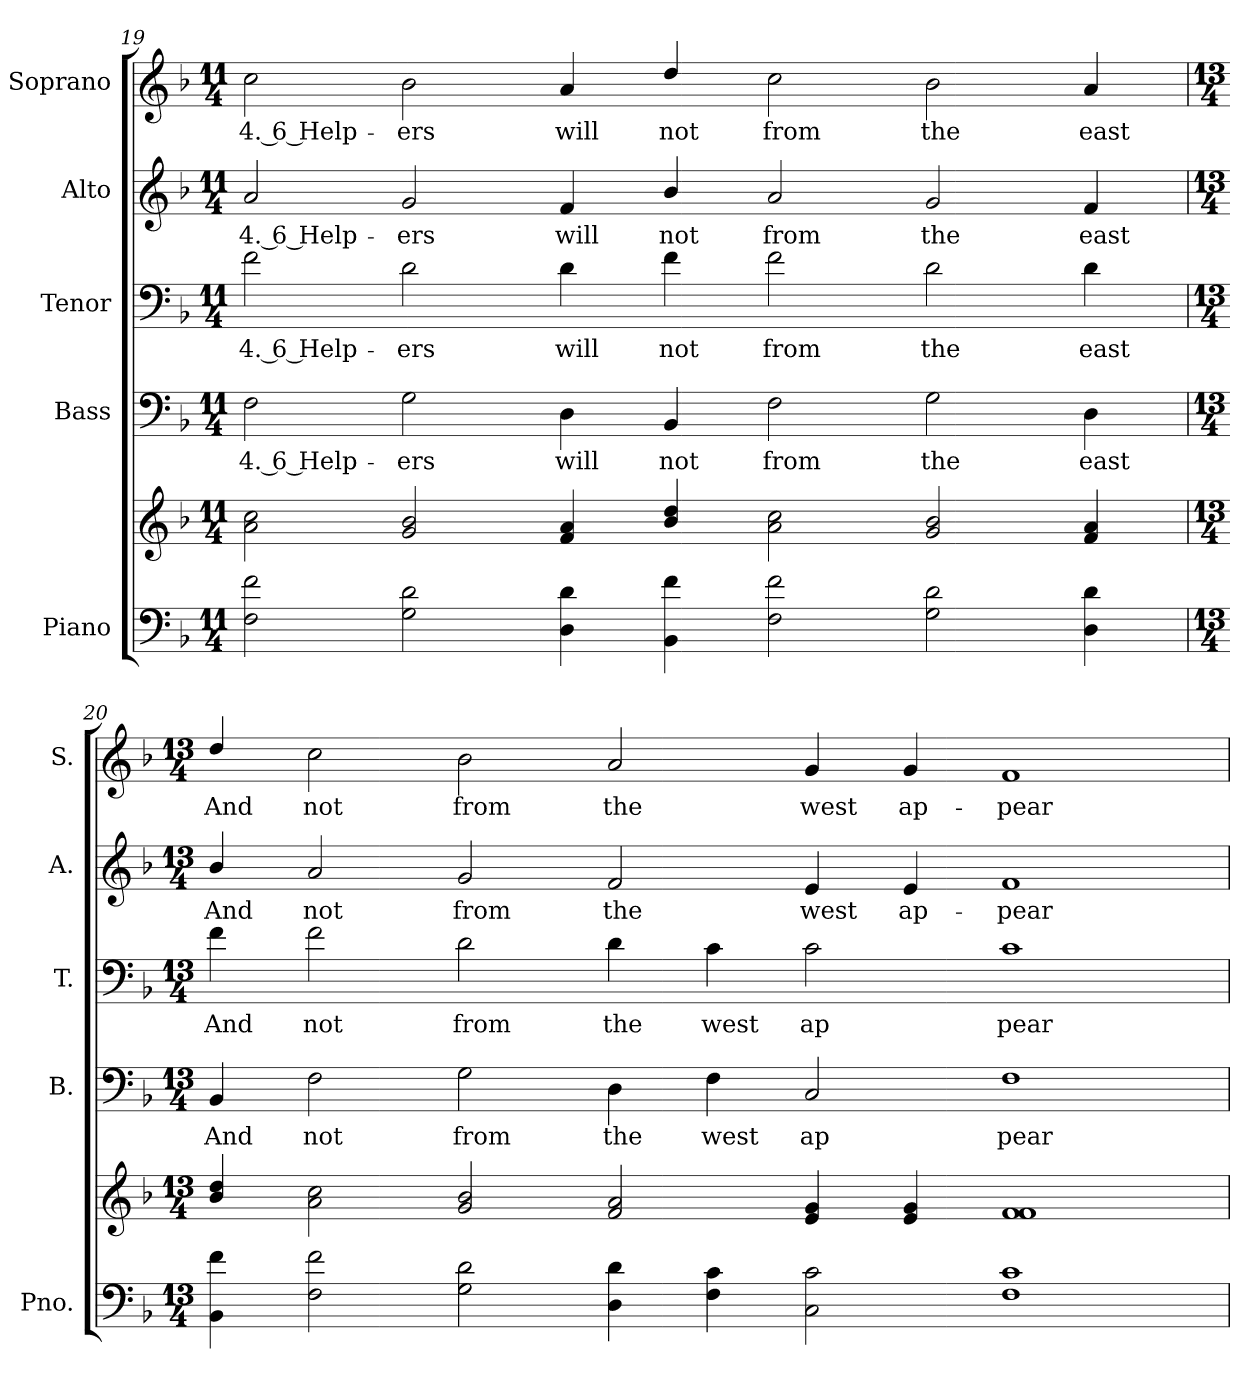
**kern	**kern	**kern	**text	**kern	**text	**kern	**text	**kern	**text
*part5	*part5	*part4	*part4	*part3	*part3	*part2	*part2	*part1	*part1
*staff6	*staff5	*staff4	*staff4	*staff3	*staff3	*staff2	*staff2	*staff1	*staff1
*I"Piano	*	*I"Bass	*	*I"Tenor	*	*I"Alto	*	*I"Soprano	*
*I'Pno.	*	*I'B.	*	*I'T.	*	*I'A.	*	*I'S.	*
!!LO:PB:g=z
*clefF4	*clefG2	*clefF4	*	*clefF4	*	*clefG2	*	*clefG2	*
*k[b-]	*k[b-]	*k[b-]	*	*k[b-]	*	*k[b-]	*	*k[b-]	*
*F:	*F:	*F:	*	*F:	*	*F:	*	*F:	*
*M11/4	*M11/4	*M11/4	*	*M11/4	*	*M11/4	*	*M11/4	*
=19	=19	=19	=19	=19	=19	=19	=19	=19	=19
!	!	!	!LO:LY:b:color=#000000	!	!	!	!	!	!
!	!	!	!	!	!LO:LY:b:color=#000000	!	!	!	!
!	!	!	!	!	!	!	!LO:LY:b:color=#000000	!	!
!	!	!	!	!	!	!	!	!	!LO:LY:b:color=#000000
2Fi\ 2fi	2ai\ 2cci	2Fi\	4. 6 Help-	2fi\	4. 6 Help-	2ai/	4. 6 Help-	2cci\	4. 6 Help-
!	!	!	!LO:LY:b:color=#000000	!	!	!	!	!	!
!	!	!	!	!	!LO:LY:b:color=#000000	!	!	!	!
!	!	!	!	!	!	!	!LO:LY:b:color=#000000	!	!
!	!	!	!	!	!	!	!	!	!LO:LY:b:color=#000000
2Gi\ 2di	2gi/ 2b-i	2Gi\	-ers	2di\	-ers	2gi/	-ers	2b-i\	-ers
!	!	!	!LO:LY:b:color=#000000	!	!	!	!	!	!
!	!	!	!	!	!LO:LY:b:color=#000000	!	!	!	!
!	!	!	!	!	!	!	!LO:LY:b:color=#000000	!	!
!	!	!	!	!	!	!	!	!	!LO:LY:b:color=#000000
4Di\ 4di	4fi/ 4ai	4Di\	will	4di\	will	4fi/	will	4ai/	will
!	!	!	!LO:LY:b:color=#000000	!	!	!	!	!	!
!	!	!	!	!	!LO:LY:b:color=#000000	!	!	!	!
!	!	!	!	!	!	!	!LO:LY:b:color=#000000	!	!
!	!	!	!	!	!	!	!	!	!LO:LY:b:color=#000000
4BB-i\ 4fi	4b-i/ 4ddi	4BB-i/	not	4fi\	not	4b-i/	not	4ddi/	not
!	!	!	!LO:LY:b:color=#000000	!	!	!	!	!	!
!	!	!	!	!	!LO:LY:b:color=#000000	!	!	!	!
!	!	!	!	!	!	!	!LO:LY:b:color=#000000	!	!
!	!	!	!	!	!	!	!	!	!LO:LY:b:color=#000000
2Fi\ 2fi	2ai\ 2cci	2Fi\	from	2fi\	from	2ai/	from	2cci\	from
!	!	!	!LO:LY:b:color=#000000	!	!	!	!	!	!
!	!	!	!	!	!LO:LY:b:color=#000000	!	!	!	!
!	!	!	!	!	!	!	!LO:LY:b:color=#000000	!	!
!	!	!	!	!	!	!	!	!	!LO:LY:b:color=#000000
2Gi\ 2di	2gi/ 2b-i	2Gi\	the	2di\	the	2gi/	the	2b-i\	the
!	!	!	!LO:LY:b:color=#000000	!	!	!	!	!	!
!	!	!	!	!	!LO:LY:b:color=#000000	!	!	!	!
!	!	!	!	!	!	!	!LO:LY:b:color=#000000	!	!
!	!	!	!	!	!	!	!	!	!LO:LY:b:color=#000000
4Di\ 4di	4fi/ 4ai	4Di\	east	4di\	east	4fi/	east	4ai/	east
=20	=20	=20	=20	=20	=20	=20	=20	=20	=20
*M13/4	*M13/4	*M13/4	*	*M13/4	*	*M13/4	*	*M13/4	*
!	!	!	!LO:LY:b:color=#000000	!	!	!	!	!	!
!	!	!	!	!	!LO:LY:b:color=#000000	!	!	!	!
!	!	!	!	!	!	!	!LO:LY:b:color=#000000	!	!
!	!	!	!	!	!	!	!	!	!LO:LY:b:color=#000000
4BB-i\ 4fi	4b-i/ 4ddi	4BB-i/	And	4fi\	And	4b-i/	And	4ddi/	And
!	!	!	!LO:LY:b:color=#000000	!	!	!	!	!	!
!	!	!	!	!	!LO:LY:b:color=#000000	!	!	!	!
!	!	!	!	!	!	!	!LO:LY:b:color=#000000	!	!
!	!	!	!	!	!	!	!	!	!LO:LY:b:color=#000000
2Fi\ 2fi	2ai\ 2cci	2Fi\	not	2fi\	not	2ai/	not	2cci\	not
!	!	!	!LO:LY:b:color=#000000	!	!	!	!	!	!
!	!	!	!	!	!LO:LY:b:color=#000000	!	!	!	!
!	!	!	!	!	!	!	!LO:LY:b:color=#000000	!	!
!	!	!	!	!	!	!	!	!	!LO:LY:b:color=#000000
2Gi\ 2di	2gi/ 2b-i	2Gi\	from	2di\	from	2gi/	from	2b-i\	from
!	!	!	!LO:LY:b:color=#000000	!	!	!	!	!	!
!	!	!	!	!	!LO:LY:b:color=#000000	!	!	!	!
!	!	!	!	!	!	!	!LO:LY:b:color=#000000	!	!
!	!	!	!	!	!	!	!	!	!LO:LY:b:color=#000000
4Di\ 4di	2fi/ 2ai	4Di\	the	4di\	the	2fi/	the	2ai/	the
!	!	!	!LO:LY:b:color=#000000	!	!	!	!	!	!
!	!	!	!	!	!LO:LY:b:color=#000000	!	!	!	!
4Fi\ 4ci	.	4Fi\	west	4ci\	west	.	.	.	.
!	!	!	!LO:LY:b:color=#000000	!	!	!	!	!	!
!	!	!	!	!	!LO:LY:b:color=#000000	!	!	!	!
!	!	!	!	!	!	!	!LO:LY:b:color=#000000	!	!
!	!	!	!	!	!	!	!	!	!LO:LY:b:color=#000000
2Ci\ 2ci	4ei/ 4gi	2Ci/	ap	2ci\	ap	4ei/	west	4gi/	west
!	!	!	!	!	!	!	!LO:LY:b:color=#000000	!	!
!	!	!	!	!	!	!	!	!	!LO:LY:b:color=#000000
.	4ei/ 4gi	.	.	.	.	4ei/	ap-	4gi/	ap-
!	!	!	!LO:LY:b:color=#000000	!	!	!	!	!	!
!	!	!	!	!	!LO:LY:b:color=#000000	!	!	!	!
!	!	!	!	!	!	!	!LO:LY:b:color=#000000	!	!
!	!	!	!	!	!	!	!	!	!LO:LY:b:color=#000000
1Fi 1ci	1fi 1fi	1Fi	pear	1ci	pear	1fi	-pear	1fi	-pear
=	=	=	=	=	=	=	=	=	=
*-	*-	*-	*-	*-	*-	*-	*-	*-	*-
